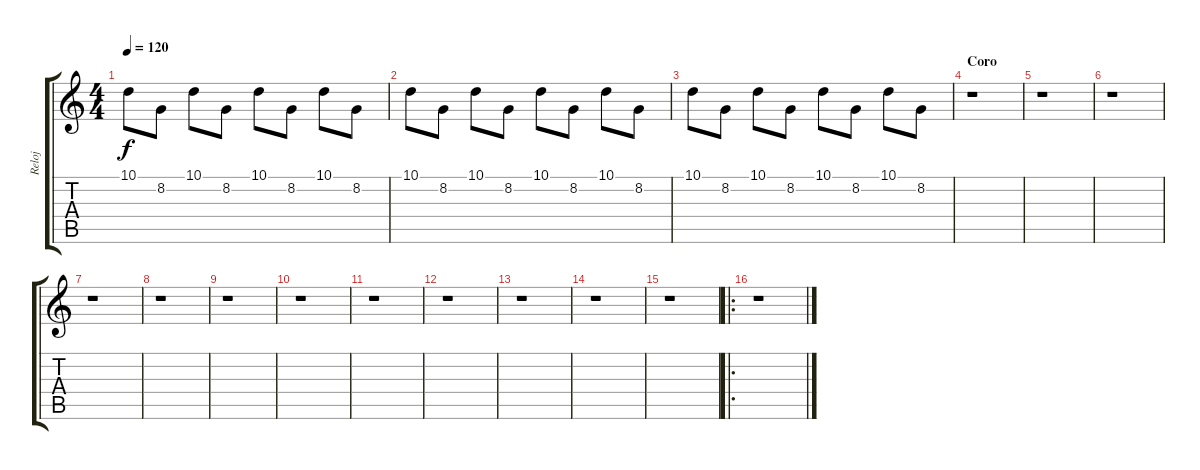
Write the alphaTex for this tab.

\track ("Reloj" "Reloj") {instrument tubularbells}
\staff {score tabs}
\tuning (E4 B3 G3 D3 A2 E2) {hide}
\ts (4 4)
\tempo 120
\clef g2
\ks c
10.1.8{dy f} 8.2.8 10.1.8 8.2.8 10.1.8 8.2.8 10.1.8 8.2.8 |
10.1.8 8.2.8 10.1.8 8.2.8 10.1.8 8.2.8 10.1.8 8.2.8 |
10.1.8 8.2.8 10.1.8 8.2.8 10.1.8 8.2.8 10.1.8 8.2.8 |
\section ("" "Coro")
r.1 |
r.1 |
r.1 |
r.1 |
r.1 |
r.1 |
r.1 |
r.1 |
r.1 |
r.1 |
r.1 |
r.1 |
\ro
r.1
